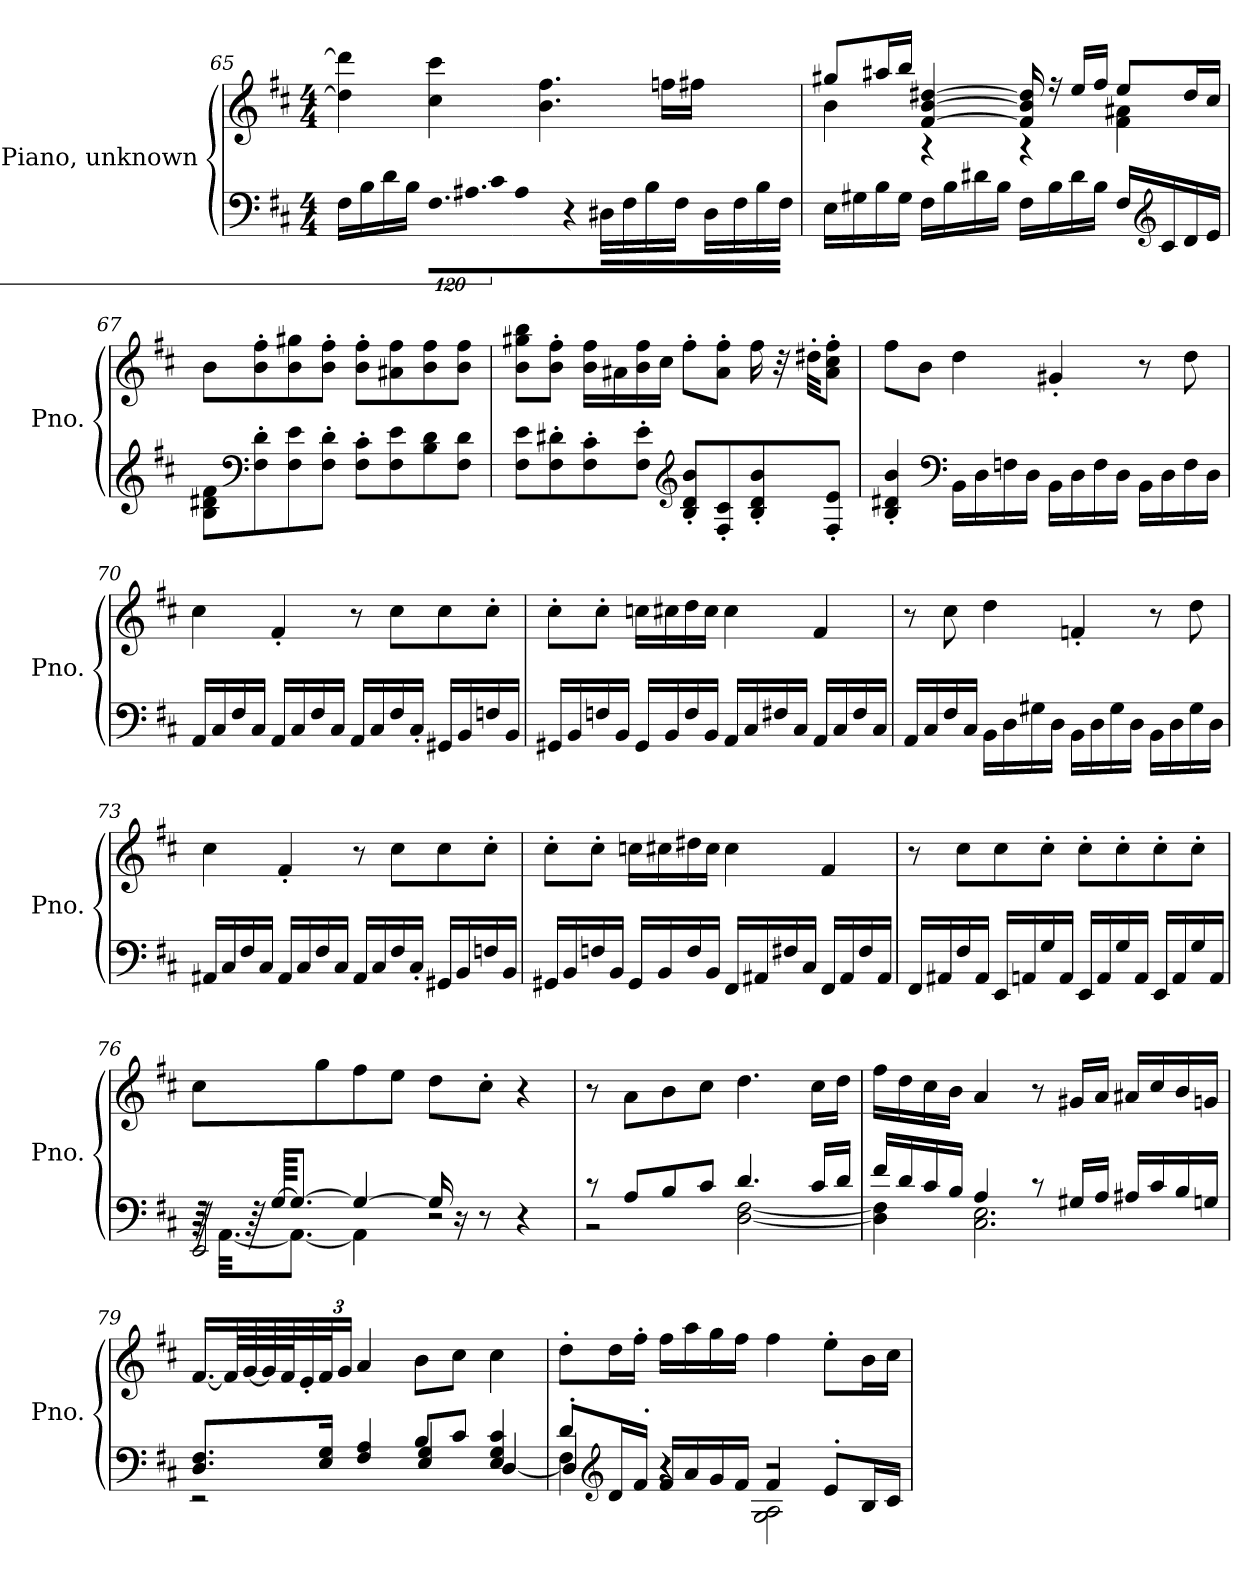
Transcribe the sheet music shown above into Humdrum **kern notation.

**kern	**kern
*part1	*part1
*staff2	*staff1
*I"Piano, unknown	*
*I'Pno.	*
*clefF4	*clefG2
*k[f#c#]	*k[f#c#]
*M4/4	*M4/4
=65	=65
16F#\LL	4dd\] 4ddd\]
16B\	.
16d\	.
16B\JJ	.
!LO:N:vis=32.	!
1920%103F#\LLL	4cc#\ 4ccc#\
!LO:N:vis=32.	!
1920%103A#X\J	.
!LO:N:vis=16	!
1920%137c#\	.
!LO:N:vis=32	!
640%23A#\JJk	.
!LO:N:vis=32	!
640%23r	.
.	4.b\ 4.ff#\
16D#X\LL	.
16F#\	.
16B\	.
16F#\JJ	.
16D#\LL	.
16F#\	.
.	16ffn\LL
16B\	.
.	16ff#X\JJ
16F#\JJ	.
.	1920ryy
!!LO:LB:g=z
=66	=66
*	*^
16E\LL	8gg#X/L	4b\
16G#X\	.	.
16B\	16aa#X/L	.
16G#\JJ	16bb/JJ	.
16F#\LL	[4f#/ [4b/ [4dd#X/	4r
16B\	.	.
16d#X\	.	.
16B\JJ	.	.
16F#\LL	16f#/] 16b/] 16dd#/]	4r
16B\	16r	.
16d#\	16ee/LL	.
16B\JJ	16ff#/JJ	.
16F#/LL	8ee/L	4f#\ 4a#X\
*clefG2	*	*
16c#/	.	.
16d#/	16dd#/L	.
16e/JJ	16cc#/JJ	.
*	*v	*v
=67	=67
8B\ 8d#X\ 8f#\L	8b\L
*clefF4	*
8F#\' 8d#\'	8b\' 8ff#\'
8F#\ 8e\	8b\ 8gg#X\
8F#\' 8d#\'J	8b\' 8ff#\'J
8F#\' 8c#\'L	8b\' 8ff#\'L
8F#\ 8e\	8a#X\ 8ff#\
8B\ 8d#\	8b\ 8ff#\
8F#\ 8d#\J	8b\ 8ff#\J
!!LO:LB:g=z
=68	=68
8F#\ 8e\L	8b\ 8gg#X\ 8bb\L
8F#\' 8d#X\'	8b\' 8ff#\'J
8F#\' 8c#\'	16b\ 16ff#\LL
.	16a#X\
8F#\' 8e\'J	16b\ 16ff#\
.	16cc#\JJ
*clefG2	*
8B/' 8d#/' 8b/'L	8ff#'\L
8F#/' 8c#/'	8a#\' 8ff#\'J
8B/' 8d#/' 8b/'	16ff#\
.	32r
.	32dd#X'\KKL
8F#/' 8e/'J	8a#\' 8cc#\' 8ff#\'J
=69	=69
4B/' 4d#X/' 4b/'	8ff#\L
.	8b\J
*clefF4	*
16BB\LL	4dd\
16D\	.
16Fn\	.
16D\JJ	.
16BB\LL	4g#X'/
16D\	.
16F\	.
16D\JJ	.
16BB\LL	8r
16D\	.
16F\	8dd\
16D\JJ	.
!!LO:PB:g=z
=70	=70
16AA/LL	4cc#\
16C#/	.
16F#/	.
16C#/JJ	.
16AA/LL	4f#'/
16C#/	.
16F#/	.
16C#/JJ	.
16AA/LL	8r
16C#/	.
16F#/	8cc#\L
16C#'/JJ	.
16GG#X/LL	8cc#\
16BB/	.
16Fn/	8cc#'\J
16BB/JJ	.
=71	=71
16GG#X/LL	8cc#'\L
16BB/	.
16Fn/	8cc#'\J
16BB/JJ	.
16GG#/LL	16ccn\LL
16BB/	16cc#X\
16F/	16dd\
16BB/JJ	16cc#\JJ
16AA/LL	4cc#\
16C#/	.
16F#X/	.
16C#/JJ	.
16AA/LL	4f#/
16C#/	.
16F#/	.
16C#/JJ	.
!!LO:LB:g=z
=72	=72
16AA/LL	8r
16C#/	.
16F#/	8cc#\
16C#/JJ	.
16BB\LL	4dd\
16D\	.
16G#X\	.
16D\JJ	.
16BB\LL	4fn'/
16D\	.
16G#\	.
16D\JJ	.
16BB\LL	8r
16D\	.
16G#\	8dd\
16D\JJ	.
=73	=73
16AA#X/LL	4cc#\
16C#/	.
16F#/	.
16C#/JJ	.
16AA#/LL	4f#'/
16C#/	.
16F#/	.
16C#/JJ	.
16AA#/LL	8r
16C#/	.
16F#/	8cc#\L
16C#'/JJ	.
16GG#X/LL	8cc#\
16BB/	.
16Fn/	8cc#'\J
16BB/JJ	.
!!LO:LB:g=z
=74	=74
16GG#X/LL	8cc#'\L
16BB/	.
16Fn/	8cc#'\J
16BB/JJ	.
16GG#/LL	16ccn\LL
16BB/	16cc#X\
16F/	16dd#X\
16BB/JJ	16cc#\JJ
16FF#/LL	4cc#\
16AA#X/	.
16F#X/	.
16C#/JJ	.
16FF#/LL	4f#/
16AA#/	.
16F#/	.
16AA#/JJ	.
=75	=75
16FF#/LL	8r
16AA#X/	.
16F#/	8cc#\L
16AA#/JJ	.
16EE/LL	8cc#\
16AAn/	.
16G/	8cc#'\J
16AA/JJ	.
16EE/LL	8cc#'\L
16AA/	.
16G/	8cc#'\
16AA/JJ	.
16EE/LL	8cc#'\
16AA/	.
16G/	8cc#'\J
16AA/JJ	.
!!LO:LB:g=z
=76	=76
*^	*
*	*^	*
32r	64r	2EE/	8cc#\L
.	[32.AA\KKL	.	.
64r	.	.	.
[64G/KKKL	.	.	.
8.G/J_	8.AA\J_	.	.
.	.	.	8gg\
4G/_	4AA\]	.	8ff#\
.	.	.	8ee\J
16G/]	2r	2r	8dd\L
16r	.	.	.
8r	.	.	8cc#'\J
4r	.	.	4r
*	*v	*v	*
=77	=77	=77
8r	2r	8r
8A/L	.	8a\L
8B/	.	8b\
8c#/J	.	8cc#\J
4.d/	[2D\ [2F#\	4.dd\
16c#/LL	.	16cc#\LL
16d/JJ	.	16dd\JJ
=78	=78	=78
16f#/LL	4D\] 4F#\]	16ff#\LL
16d/	.	16dd\
16c#/	.	16cc#\
16B/JJ	.	16b\JJ
4A/	2.C#\ 2.E\	4a/
8r	.	8r
16G#X/LL	.	16g#X/LL
16A/JJ	.	16a/JJ
16A#X/LL	.	16a#X/LL
16c#/	.	16cc#/
16B/	.	16b/
16Gn/JJ	.	16gn/JJ
!!LO:LB:g=z
=79	=79	=79
8.D/ 8.F#/L	2r	[16.f#/LL
.	.	64f#/LL]
.	.	[64g/
.	.	64g/]
.	.	64f#/J
.	.	32e'/
*	*	*Xbrackettup
16E/ 16G/Jk	.	48f#/J
.	.	24g/JJ
4F#/ 4A/	.	4a/
8B/L	4E/ 4G/	8b\L
8c#/J	.	8cc#\J
4E/ 4G/ 4c#/	[4D/	4cc#\
=80	=80	=80
*	*^	*
8d'/L	4F#\	4D/]	8dd'\L
*clefG2	*	*	*
16d/L	.	.	16dd\L
16f#'/JJ	.	.	16ff#'\JJ
16f#/LL	4r	4r	16ff#\LL
16a/	.	.	16aa\
16g/	.	.	16gg\
16f#/JJ	.	.	16ff#\JJ
4f#/	2G\ 2A\	2r	4ff#\
8e'/L	.	.	8ee'\L
16B/L	.	.	16b\L
16c#/JJ	.	.	16cc#\JJ
*v	*v	*v	*
=	=
*-	*-
